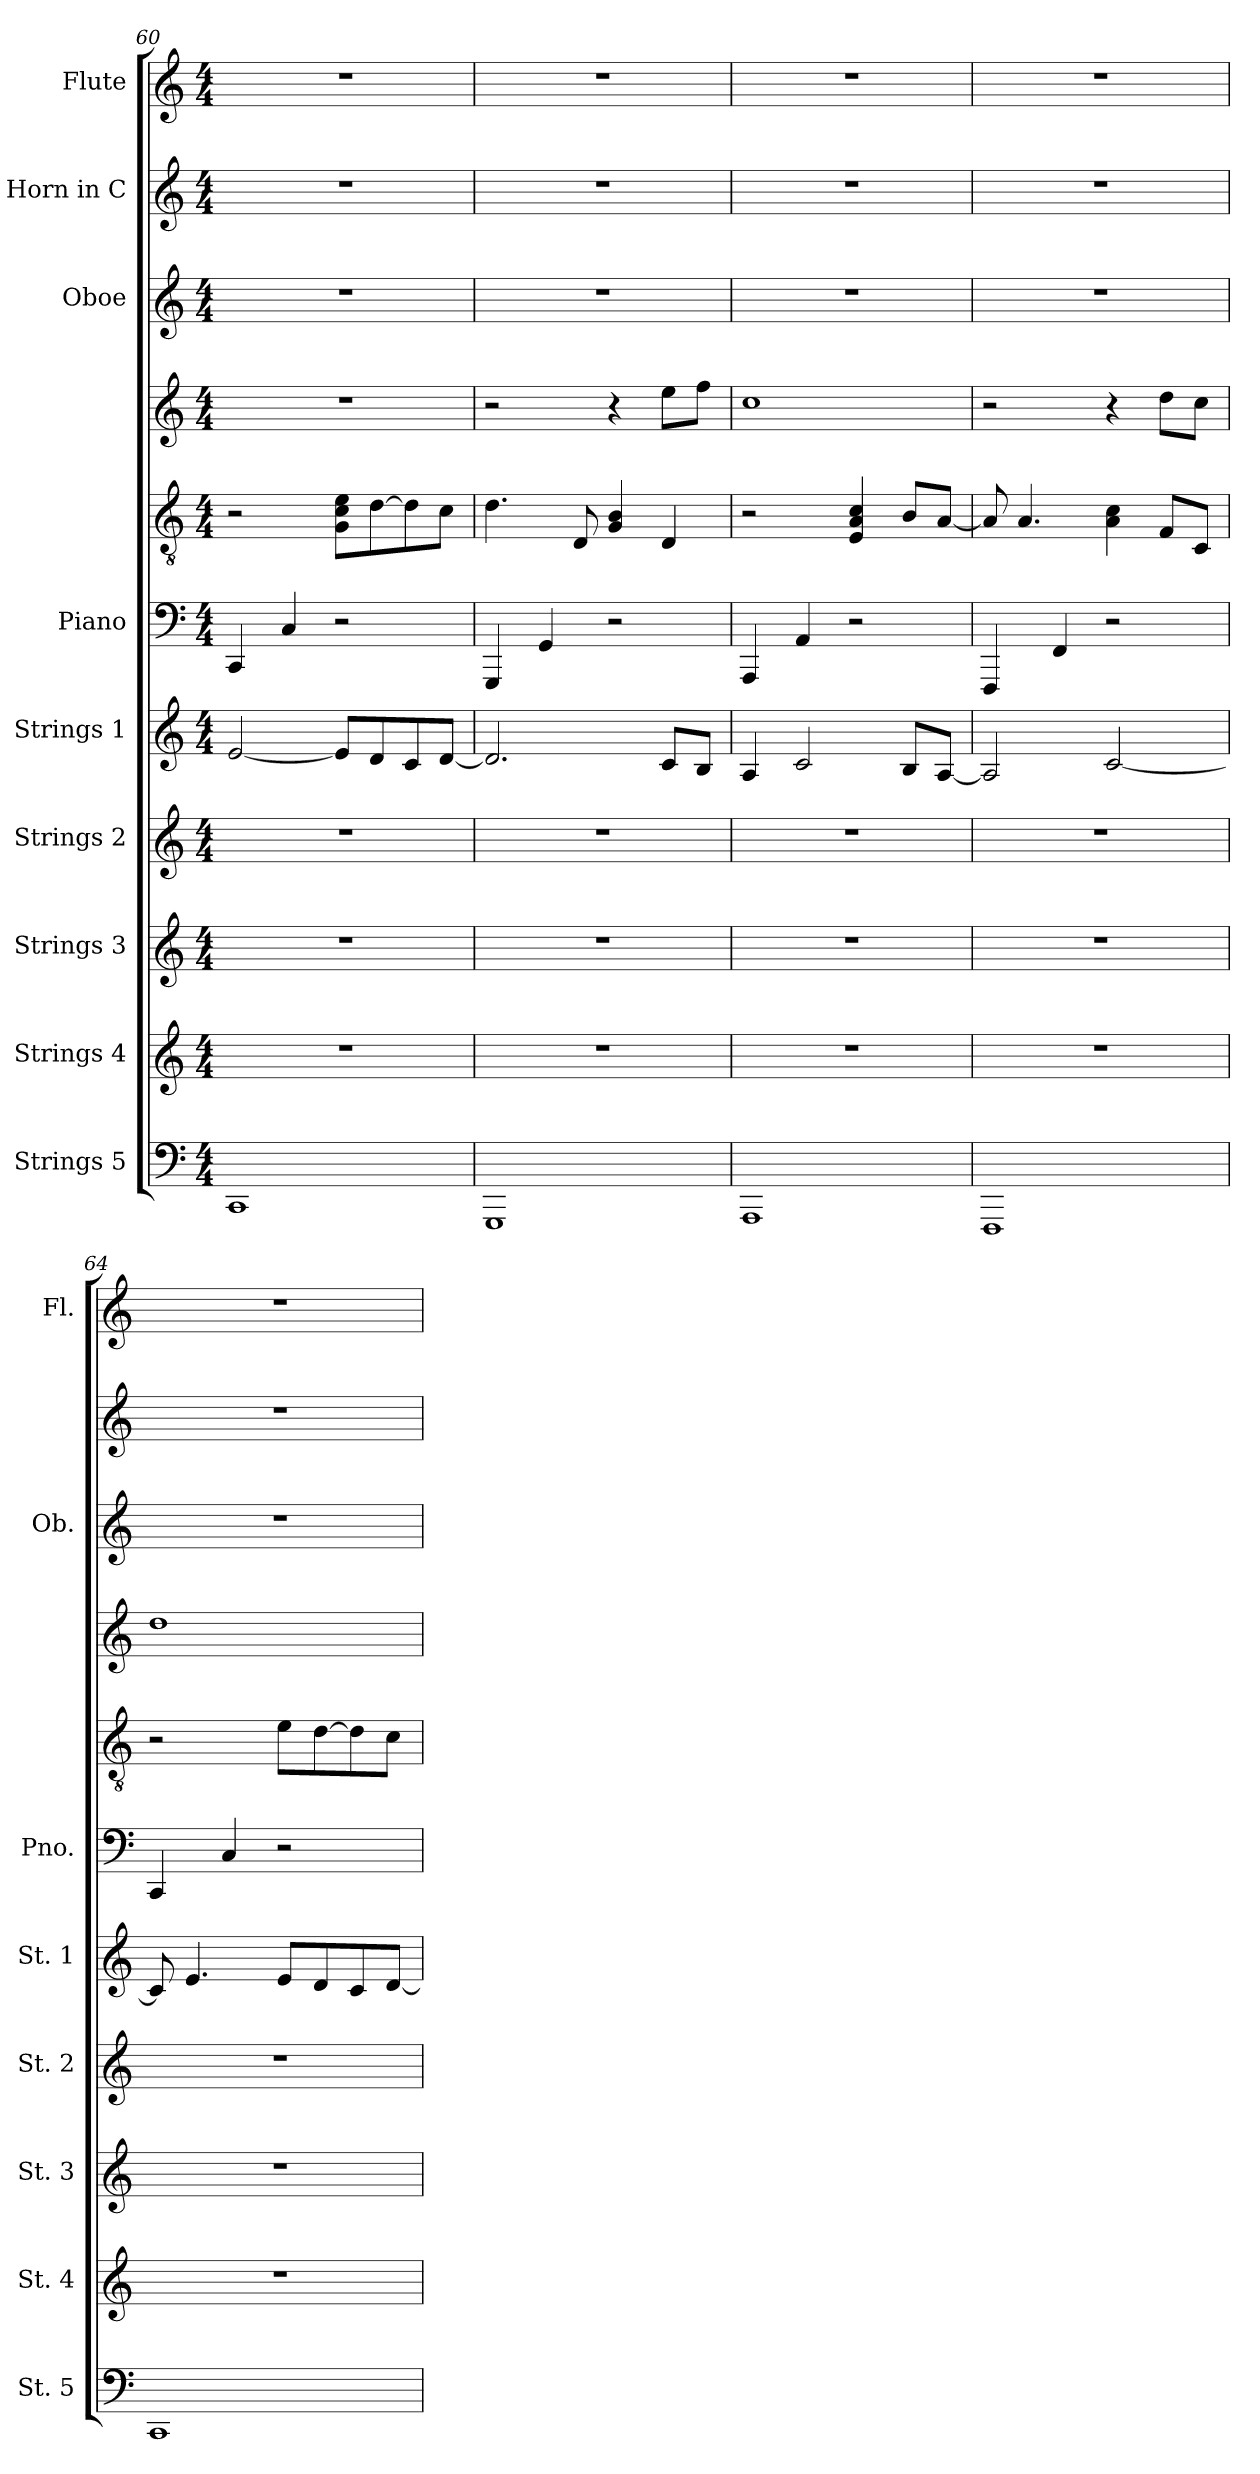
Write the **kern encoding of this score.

**kern	**kern	**kern	**kern	**kern	**kern	**kern	**kern	**kern	**kern	**kern
*part9	*part8	*part7	*part6	*part5	*part4	*part4	*part4	*part3	*part2	*part1
*staff11	*staff10	*staff9	*staff8	*staff7	*staff6	*staff5	*staff4	*staff3	*staff2	*staff1
*I"Strings 5	*I"Strings 4	*I"Strings 3	*I"Strings 2	*I"Strings 1	*I"Piano	*	*	*I"Oboe	*I"Horn in C	*I"Flute
*I'St. 5	*I'St. 4	*I'St. 3	*I'St. 2	*I'St. 1	*I'Pno.	*	*	*I'Ob.	*	*I'Fl.
*clefF4	*clefG2	*clefG2	*clefG2	*clefG2	*clefF4	*clefGv2	*clefG2	*clefG2	*clefG2	*clefG2
*	*	*	*	*	*	*	*	*	*ITrd7c12	*
*k[]	*k[]	*k[]	*k[]	*k[]	*k[]	*k[]	*k[]	*k[]	*k[]	*k[]
*M4/4	*M4/4	*M4/4	*M4/4	*M4/4	*M4/4	*M4/4	*M4/4	*M4/4	*M4/4	*M4/4
=60	=60	=60	=60	=60	=60	=60	=60	=60	=60	=60
1CC	1r	1r	1r	[2e/	4CC/	2r	1r	1r	1r	1r
.	.	.	.	.	4C/	.	.	.	.	.
.	.	.	.	8e/L]	2r	8G\ 8c\ 8e\L	.	.	.	.
.	.	.	.	8d/	.	[8d\	.	.	.	.
.	.	.	.	8c/	.	8d\]	.	.	.	.
.	.	.	.	[8d/J	.	8c\J	.	.	.	.
=61	=61	=61	=61	=61	=61	=61	=61	=61	=61	=61
1GGG	1r	1r	1r	2.d/]	4GGG/	4.d\	2r	1r	1r	1r
.	.	.	.	.	4GG/	.	.	.	.	.
.	.	.	.	.	.	8D/	.	.	.	.
.	.	.	.	.	2r	4G/ 4B/	4r	.	.	.
.	.	.	.	8c/L	.	4D/	8ee\L	.	.	.
.	.	.	.	8B/J	.	.	8ff\J	.	.	.
!!LO:PB:g=z
=62	=62	=62	=62	=62	=62	=62	=62	=62	=62	=62
1AAA	1r	1r	1r	4A/	4AAA/	2r	1cc	1r	1r	1r
.	.	.	.	2c/	4AA/	.	.	.	.	.
.	.	.	.	.	2r	4E/ 4A/ 4c/	.	.	.	.
.	.	.	.	8B/L	.	8B/L	.	.	.	.
.	.	.	.	[8A/J	.	[8A/J	.	.	.	.
=63	=63	=63	=63	=63	=63	=63	=63	=63	=63	=63
1FFF	1r	1r	1r	2A/]	4FFF/	8A/]	2r	1r	1r	1r
.	.	.	.	.	.	4.A/	.	.	.	.
.	.	.	.	.	4FF/	.	.	.	.	.
.	.	.	.	[2c/	2r	4A\ 4c\	4r	.	.	.
.	.	.	.	.	.	8F/L	8dd\L	.	.	.
.	.	.	.	.	.	8C/J	8cc\J	.	.	.
=64	=64	=64	=64	=64	=64	=64	=64	=64	=64	=64
1CC	1r	1r	1r	8c/]	4CC/	2r	1dd	1r	1r	1r
.	.	.	.	4.e/	.	.	.	.	.	.
.	.	.	.	.	4C/	.	.	.	.	.
.	.	.	.	8e/L	2r	8e\L	.	.	.	.
.	.	.	.	8d/	.	[8d\	.	.	.	.
.	.	.	.	8c/	.	8d\]	.	.	.	.
.	.	.	.	[8d/J	.	8c\J	.	.	.	.
=	=	=	=	=	=	=	=	=	=	=
*-	*-	*-	*-	*-	*-	*-	*-	*-	*-	*-
